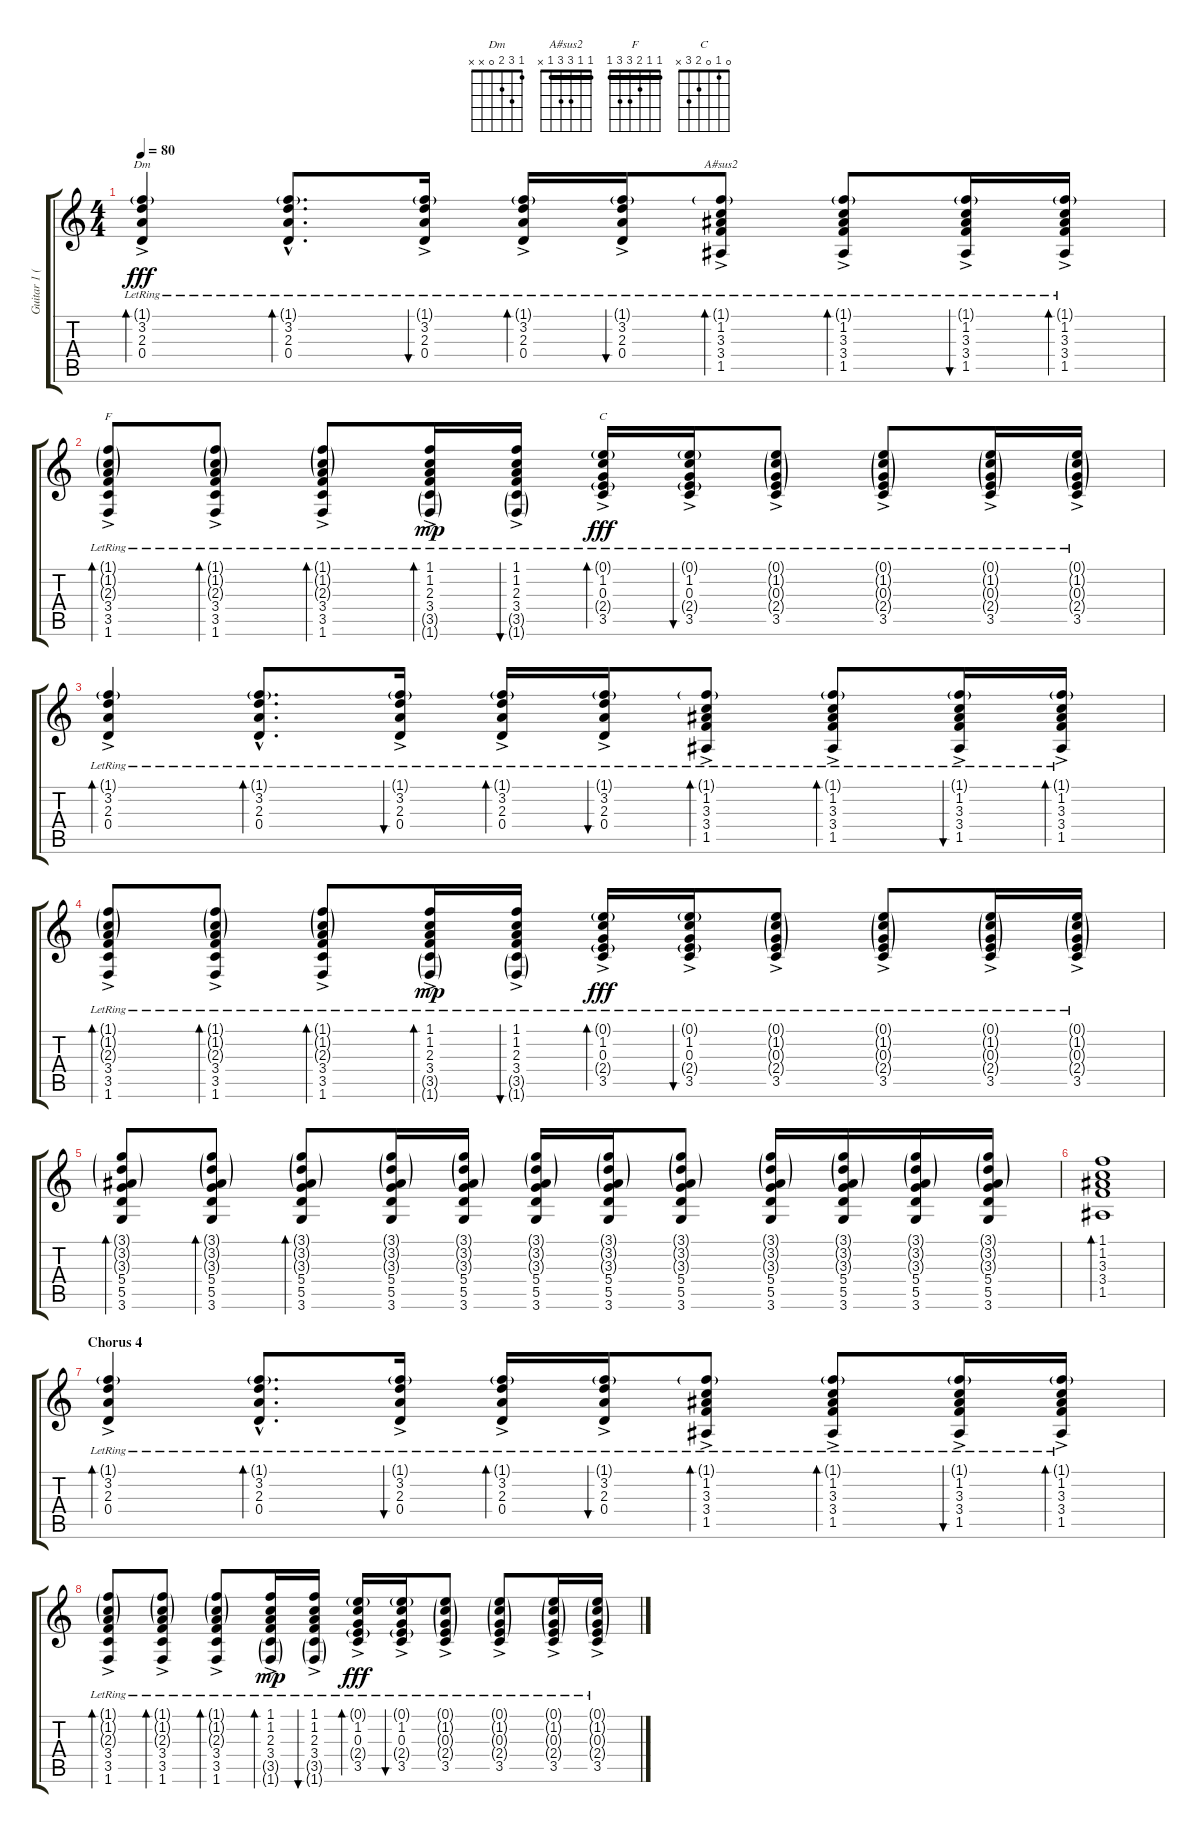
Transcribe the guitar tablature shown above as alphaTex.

\track ("Guitar 1 (Craig Wood)" "Guitar 1 (") {instrument acousticguitarnylon}
\staff {score tabs}
\tuning (E4 B3 G3 D3 A2 E2) {hide}
\chord ("Dm" 1 3 2 0 x x)
\chord ("A#sus2" 1 1 3 3 1 x) {barre 1}
\chord ("F" 1 1 2 3 3 1) {barre 1}
\chord ("C" 0 1 0 2 3 x)
\ts (4 4)
\tempo 80
\clef g2
\ks c
(1.1{g lr} 3.2{ac lr} 2.3{ac lr} 0.4{ac lr}).4{bd 60 ch "Dm" dy fff} (1.1{g hac lr} 3.2{hac lr} 2.3{hac lr} 0.4{hac lr}).8{d bd 30} (1.1{g lr} 3.2{lr} 2.3{lr} 0.4{ac lr}).16{bu 30} (1.1{g lr} 3.2{lr} 2.3{lr} 0.4{ac lr}).16{bd 30} (1.1{g lr} 3.2{lr} 2.3{lr} 0.4{ac lr}).16{bu 30} (1.1{g lr} 1.2{lr} 3.3{lr} 3.4{ac lr} 1.5).8{bd 30 ch "A#sus2"} (1.1{g lr} 1.2{lr} 3.3{lr} 3.4{ac lr} 1.5).8{bd 30} (1.1{g lr} 1.2{lr} 3.3{lr} 3.4{ac lr} 1.5).16{bu 30} (1.1{g lr} 1.2{lr} 3.3{lr} 3.4{ac lr} 1.5).16{bd 30} |
(1.1{g lr} 1.2{g lr} 2.3{g lr} 3.4 3.5{lr} 1.6{ac lr}).8{bd 30 ch "F"} (1.1{g lr} 1.2{g lr} 2.3{g lr} 3.4{lr} 3.5{lr} 1.6{ac lr}).8{bd 30} (1.1{g lr} 1.2{g lr} 2.3{g lr} 3.4{lr} 3.5{lr} 1.6{ac lr}).8{bd 30} (1.1{lr} 1.2{lr} 2.3{lr} 3.4{ac lr} 3.5{g lr} 1.6{g lr}).16{bd 30 dy mp} (1.1{lr} 1.2{lr} 2.3{lr} 3.4{ac lr} 3.5{g lr} 1.6{g lr}).16{bu 30} (0.1{g lr} 1.2{lr} 0.3{lr} 2.4{g lr} 3.5{ac lr}).16{bd 30 ch "C" dy fff} (0.1{g lr} 1.2{lr} 0.3{lr} 2.4{g lr} 3.5{ac lr}).16{bu 30} (0.1{g lr} 1.2{g lr} 0.3{g lr} 2.4{g lr} 3.5{ac lr}).8 (0.1{g lr} 1.2{g lr} 0.3{g lr} 2.4{g lr} 3.5{ac lr}).8 (0.1{g lr} 1.2{g lr} 0.3{g lr} 2.4{g lr} 3.5{ac lr}).16 (0.1{g lr} 1.2{g lr} 0.3{g lr} 2.4{g lr} 3.5{ac}).16 |
(1.1{g lr} 3.2{ac lr} 2.3{ac lr} 0.4{ac lr}).4{bd 60} (1.1{g hac lr} 3.2{hac lr} 2.3{hac lr} 0.4{hac lr}).8{d bd 30} (1.1{g lr} 3.2{lr} 2.3{lr} 0.4{ac lr}).16{bu 30} (1.1{g lr} 3.2{lr} 2.3{lr} 0.4{ac lr}).16{bd 30} (1.1{g lr} 3.2{lr} 2.3{lr} 0.4{ac lr}).16{bu 30} (1.1{g lr} 1.2{lr} 3.3{lr} 3.4{ac lr} 1.5).8{bd 30} (1.1{g lr} 1.2{lr} 3.3{lr} 3.4{ac lr} 1.5).8{bd 30} (1.1{g lr} 1.2{lr} 3.3{lr} 3.4{ac lr} 1.5).16{bu 30} (1.1{g lr} 1.2{lr} 3.3{lr} 3.4{ac lr} 1.5).16{bd 30} |
(1.1{g lr} 1.2{g lr} 2.3{g lr} 3.4 3.5{lr} 1.6{ac lr}).8{bd 30} (1.1{g lr} 1.2{g lr} 2.3{g lr} 3.4{lr} 3.5{lr} 1.6{ac lr}).8{bd 30} (1.1{g lr} 1.2{g lr} 2.3{g lr} 3.4{lr} 3.5{lr} 1.6{ac lr}).8{bd 30} (1.1{lr} 1.2{lr} 2.3{lr} 3.4{ac lr} 3.5{g lr} 1.6{g lr}).16{bd 30 dy mp} (1.1{lr} 1.2{lr} 2.3{lr} 3.4{ac lr} 3.5{g lr} 1.6{g lr}).16{bu 30} (0.1{g lr} 1.2{lr} 0.3{lr} 2.4{g lr} 3.5{ac lr}).16{bd 30 dy fff} (0.1{g lr} 1.2{lr} 0.3{lr} 2.4{g lr} 3.5{ac lr}).16{bu 30} (0.1{g lr} 1.2{g lr} 0.3{g lr} 2.4{g lr} 3.5{ac lr}).8 (0.1{g lr} 1.2{g lr} 0.3{g lr} 2.4{g lr} 3.5{ac lr}).8 (0.1{g lr} 1.2{g lr} 0.3{g lr} 2.4{g lr} 3.5{ac lr}).16 (0.1{g lr} 1.2{g lr} 0.3{g lr} 2.4{g lr} 3.5{ac}).16 |
(3.1{g} 3.2{g} 3.3{g} 5.4 5.5 3.6).8{bd 30} (3.1{g} 3.2{g} 3.3{g} 5.4 5.5 3.6).8{bd 30} (3.1{g} 3.2{g} 3.3{g} 5.4 5.5 3.6).8{bd 30} (3.1{g} 3.2{g} 3.3{g} 5.4 5.5 3.6).16 (3.1{g} 3.2{g} 3.3{g} 5.4 5.5 3.6).16 (3.1{g} 3.2{g} 3.3{g} 5.4 5.5 3.6).16 (3.1{g} 3.2{g} 3.3{g} 5.4 5.5 3.6).16 (3.1{g} 3.2{g} 3.3{g} 5.4 5.5 3.6).8 (3.1{g} 3.2{g} 3.3{g} 5.4 5.5 3.6).16 (3.1{g} 3.2{g} 3.3{g} 5.4 5.5 3.6).16 (3.1{g} 3.2{g} 3.3{g} 5.4 5.5 3.6).16 (3.1{g} 3.2{g} 3.3{g} 5.4 5.5 3.6).16 |
(1.1 1.2 3.3 3.4 1.5).1{bd 120} |
\section ("" "Chorus 4")
(1.1{g lr} 3.2{ac lr} 2.3{ac lr} 0.4{ac lr}).4{bd 60 volume 13} (1.1{g hac lr} 3.2{hac lr} 2.3{hac lr} 0.4{hac lr}).8{d bd 30} (1.1{g lr} 3.2{lr} 2.3{lr} 0.4{ac lr}).16{bu 30} (1.1{g lr} 3.2{lr} 2.3{lr} 0.4{ac lr}).16{bd 30} (1.1{g lr} 3.2{lr} 2.3{lr} 0.4{ac lr}).16{bu 30} (1.1{g lr} 1.2{lr} 3.3{lr} 3.4{ac lr} 1.5).8{bd 30} (1.1{g lr} 1.2{lr} 3.3{lr} 3.4{ac lr} 1.5).8{bd 30} (1.1{g lr} 1.2{lr} 3.3{lr} 3.4{ac lr} 1.5).16{bu 30} (1.1{g lr} 1.2{lr} 3.3{lr} 3.4{ac lr} 1.5).16{bd 30} |
(1.1{g lr} 1.2{g lr} 2.3{g lr} 3.4 3.5{lr} 1.6{ac lr}).8{bd 30} (1.1{g lr} 1.2{g lr} 2.3{g lr} 3.4{lr} 3.5{lr} 1.6{ac lr}).8{bd 30} (1.1{g lr} 1.2{g lr} 2.3{g lr} 3.4{lr} 3.5{lr} 1.6{ac lr}).8{bd 30} (1.1{lr} 1.2{lr} 2.3{lr} 3.4{ac lr} 3.5{g lr} 1.6{g lr}).16{bd 30 dy mp} (1.1{lr} 1.2{lr} 2.3{lr} 3.4{ac lr} 3.5{g lr} 1.6{g lr}).16{bu 30} (0.1{g lr} 1.2{lr} 0.3{lr} 2.4{g lr} 3.5{ac lr}).16{bd 30 dy fff} (0.1{g lr} 1.2{lr} 0.3{lr} 2.4{g lr} 3.5{ac lr}).16{bu 30} (0.1{g lr} 1.2{g lr} 0.3{g lr} 2.4{g lr} 3.5{ac lr}).8 (0.1{g lr} 1.2{g lr} 0.3{g lr} 2.4{g lr} 3.5{ac lr}).8 (0.1{g lr} 1.2{g lr} 0.3{g lr} 2.4{g lr} 3.5{ac lr}).16 (0.1{g lr} 1.2{g lr} 0.3{g lr} 2.4{g lr} 3.5{ac}).16
